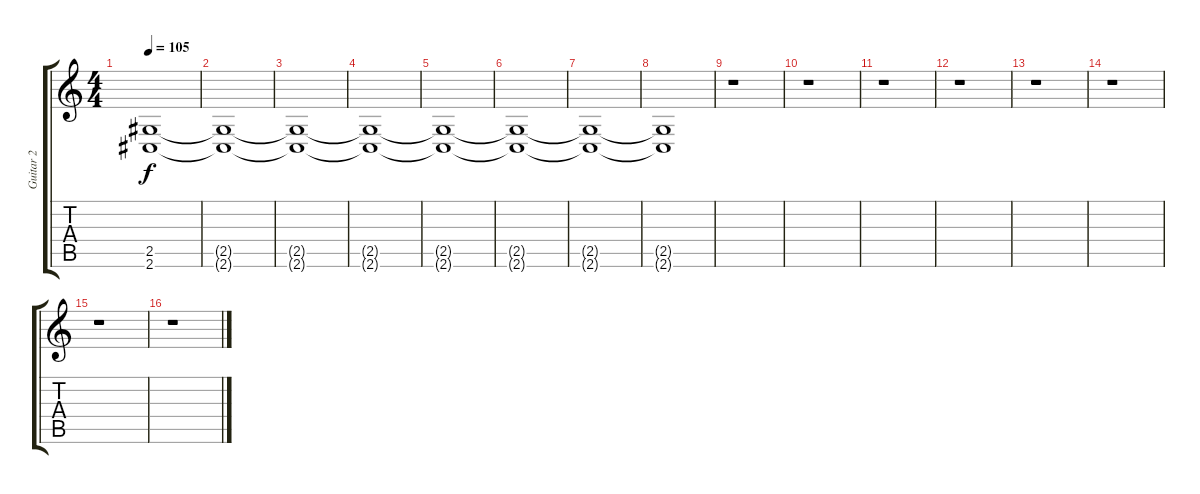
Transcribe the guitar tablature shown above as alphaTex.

\track ("Guitar 2" "Guitar 2") {instrument distortionguitar}
\staff {score tabs}
\tuning (Db4 Ab3 E3 B2 Gb2 B1) {hide}
\ts (4 4)
\tempo 105
\clef g2
\ks c
(2.5 2.6).1{dy f} |
(2.5{t} 2.6{t}).1 |
(2.5{t} 2.6{t}).1 |
(2.5{t} 2.6{t}).1 |
(2.5{t} 2.6{t}).1 |
(2.5{t} 2.6{t}).1 |
(2.5{t} 2.6{t}).1 |
(2.5{t} 2.6{t}).1 |
r.1 |
r.1 |
r.1 |
r.1 |
r.1 |
r.1 |
r.1 |
r.1
